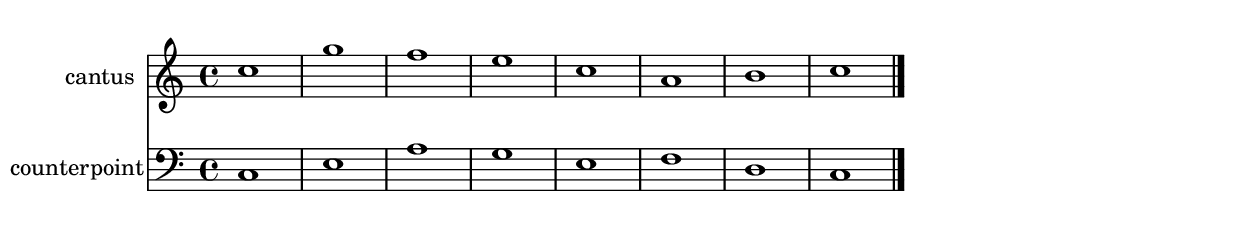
\version "2.14.2"
<<
  \new Staff {
    \set Staff.instrumentName = #"cantus" 
    \clef treble
    \key c \major
    \relative c'' { c1 g' f e c a b c \bar "|." }
  }
  \new Staff {
    \set Staff.instrumentName = #"counterpoint" 
    \clef bass
    \key c \major
    \relative c { c1 e a g e f d c \bar "|." }
  }
>>
